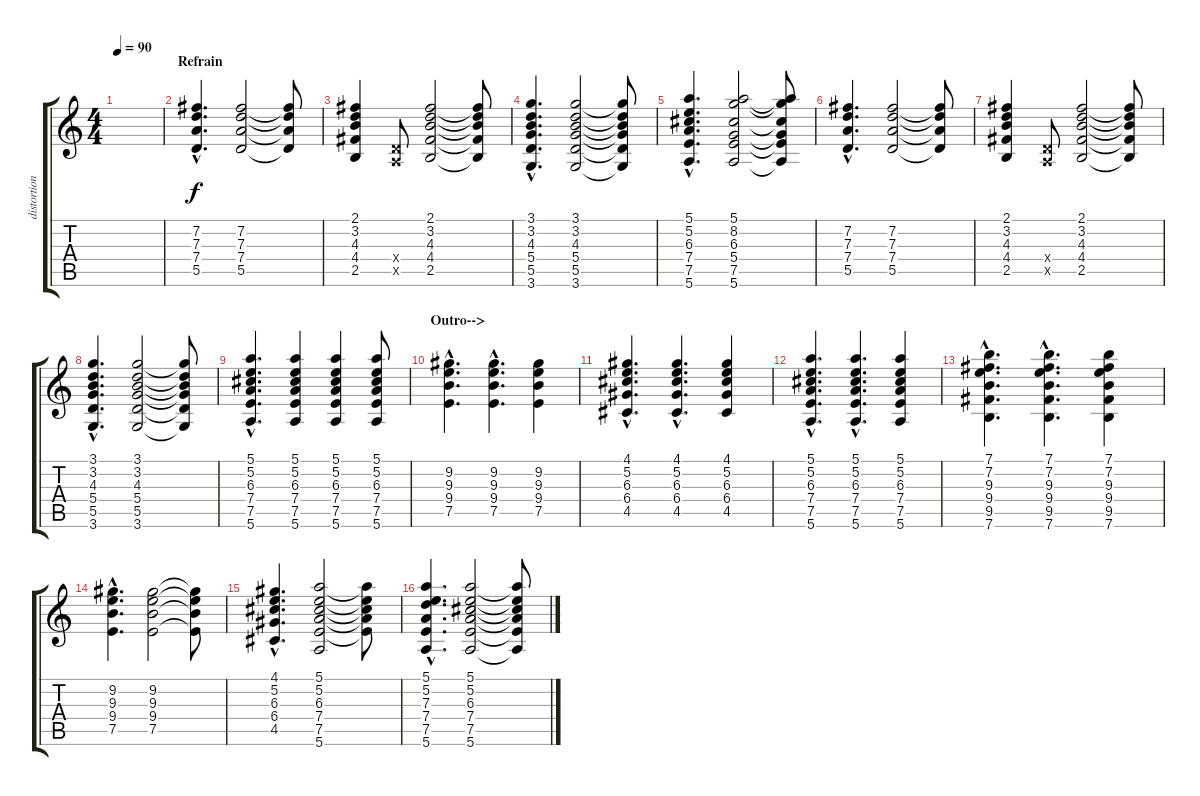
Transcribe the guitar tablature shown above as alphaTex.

\track ("distortion guitar" "distortion") {instrument distortionguitar}
\staff {score tabs}
\tuning (E4 B3 G3 D3 A2 E2) {hide}
\ts (4 4)
\tempo 90
\clef g2
\ks c
|
\section ("" "Refrain")
(7.2{hac} 7.3{hac} 7.4{hac} 5.5{hac}).4{d} (7.2 7.3 7.4 5.5).2 (7.2{t} 7.3{t} 7.4{t} 5.5{t}).8 |
(2.1 3.2 4.3 4.4 2.5).4 (0.4{x} 0.5{x}).8 (2.1 3.2 4.3 4.4 2.5).2 (2.1{t} 3.2{t} 4.3{t} 4.4{t} 2.5{t}).8 |
(3.1{hac} 3.2{hac} 4.3{hac} 5.4{hac} 5.5{hac} 3.6{hac}).4{d} (3.1 3.2 4.3 5.4 5.5 3.6).2 (3.1{t} 3.2{t} 4.3{t} 5.4{t} 5.5{t} 3.6{t}).8 |
(5.1{hac} 5.2{hac} 6.3{hac} 7.4{hac} 7.5{hac} 5.6{hac}).4{d} (5.1 8.2 6.3 5.4 7.5 5.6).2 (5.1{t} 8.2{t} 6.3{t} 5.4{t} 7.5{t} 5.6{t}).8 |
(7.2{hac} 7.3{hac} 7.4{hac} 5.5{hac}).4{d} (7.2 7.3 7.4 5.5).2 (7.2{t} 7.3{t} 7.4{t} 5.5{t}).8 |
(2.1 3.2 4.3 4.4 2.5).4 (0.4{x} 0.5{x}).8 (2.1 3.2 4.3 4.4 2.5).2 (2.1{t} 3.2{t} 4.3{t} 4.4{t} 2.5{t}).8 |
(3.1{hac} 3.2{hac} 4.3{hac} 5.4{hac} 5.5{hac} 3.6{hac}).4{d} (3.1 3.2 4.3 5.4 5.5 3.6).2 (3.1{t} 3.2{t} 4.3{t} 5.4{t} 5.5{t} 3.6{t}).8 |
(5.1{hac} 5.2{hac} 6.3{hac} 7.4{hac} 7.5{hac} 5.6{hac}).4{d} (5.1 5.2 6.3 7.4 7.5 5.6).4 (5.1 5.2 6.3 7.4 7.5 5.6).4 (5.1 5.2 6.3 7.4 7.5 5.6).8 |
\section ("" "Outro-->")
(9.2{hac} 9.3{hac} 9.4{hac} 7.5{hac}).4{d} (9.2{hac} 9.3{hac} 9.4{hac} 7.5{hac}).4{d} (9.2 9.3 9.4 7.5).4 |
(4.1{hac} 5.2{hac} 6.3{hac} 6.4{hac} 4.5{hac}).4{d} (4.1{hac} 5.2{hac} 6.3{hac} 6.4{hac} 4.5{hac}).4{d} (4.1 5.2 6.3 6.4 4.5).4 |
(5.1{hac} 5.2{hac} 6.3{hac} 7.4{hac} 7.5{hac} 5.6{hac}).4{d} (5.1{hac} 5.2{hac} 6.3{hac} 7.4{hac} 7.5{hac} 5.6{hac}).4{d} (5.1 5.2 6.3 7.4 7.5 5.6).4 |
(7.1{hac} 7.2{hac} 9.3{hac} 9.4{hac} 9.5{hac} 7.6{hac}).4{d} (7.1{hac} 7.2{hac} 9.3{hac} 9.4{hac} 9.5{hac} 7.6{hac}).4{d} (7.1 7.2 9.3 9.4 9.5 7.6).4 |
(9.2{hac} 9.3{hac} 9.4{hac} 7.5{hac}).4{d} (9.2 9.3 9.4 7.5).2 (9.2{t} 9.3{t} 9.4{t} 7.5{t}).8 |
(4.1{hac} 5.2{hac} 6.3{hac} 6.4{hac} 4.5{hac}).4{d} (5.1 5.2 6.3 7.4 7.5 5.6).2 (5.1{t} 5.2{t} 6.3{t} 7.4{t} 7.5{t}).8 |
(5.1{hac} 5.2{hac} 7.3{hac} 7.4{hac} 7.5{hac} 5.6{hac}).4{d} (5.1 5.2 6.3 7.4 7.5 5.6).2 (5.1{t} 5.2{t} 6.3{t} 7.4{t} 7.5{t} 5.6{t}).8
